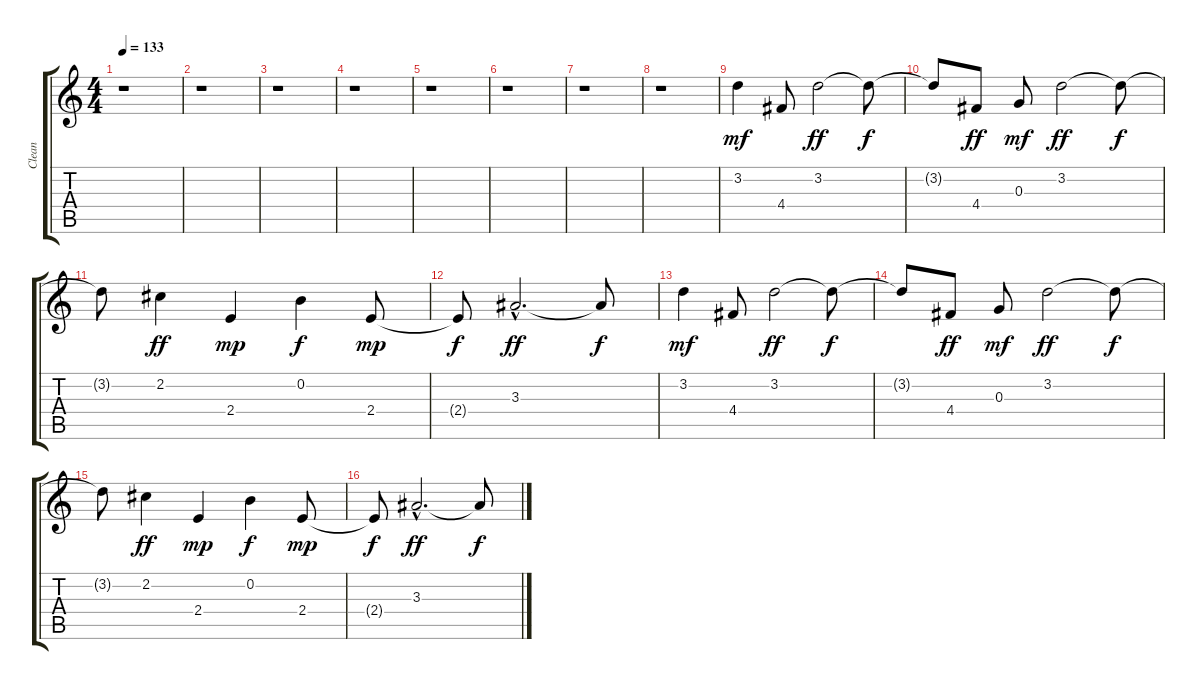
\track ("Clean" "Clean") {instrument electricguitarclean}
\staff {score tabs}
\tuning (E4 B3 G3 D3 A2 E2) {hide}
\ts (4 4)
\tempo 133
\clef g2
\ks c
r.1{dy f} |
r.1 |
r.1 |
r.1 |
r.1 |
r.1 |
r.1 |
r.1 |
3.2.4{dy mf} 4.4.8 3.2.2{dy ff} 3.2{t}.8{dy f} |
3.2{t}.8 4.4.8{dy ff} 0.3.8{dy mf} 3.2.2{dy ff} 3.2{t}.8{dy f} |
3.2{t}.8 2.2.4{dy ff} 2.4.4{dy mp} 0.2.4{dy f} 2.4.8{dy mp} |
2.4{t}.8{dy f} 3.3{hac}.2{d dy ff} 3.3{t}.8{dy f} |
3.2.4{dy mf} 4.4.8 3.2.2{dy ff} 3.2{t}.8{dy f} |
3.2{t}.8 4.4.8{dy ff} 0.3.8{dy mf} 3.2.2{dy ff} 3.2{t}.8{dy f} |
3.2{t}.8 2.2.4{dy ff} 2.4.4{dy mp} 0.2.4{dy f} 2.4.8{dy mp} |
2.4{t}.8{dy f} 3.3{hac}.2{d dy ff} 3.3{t}.8{dy f}
